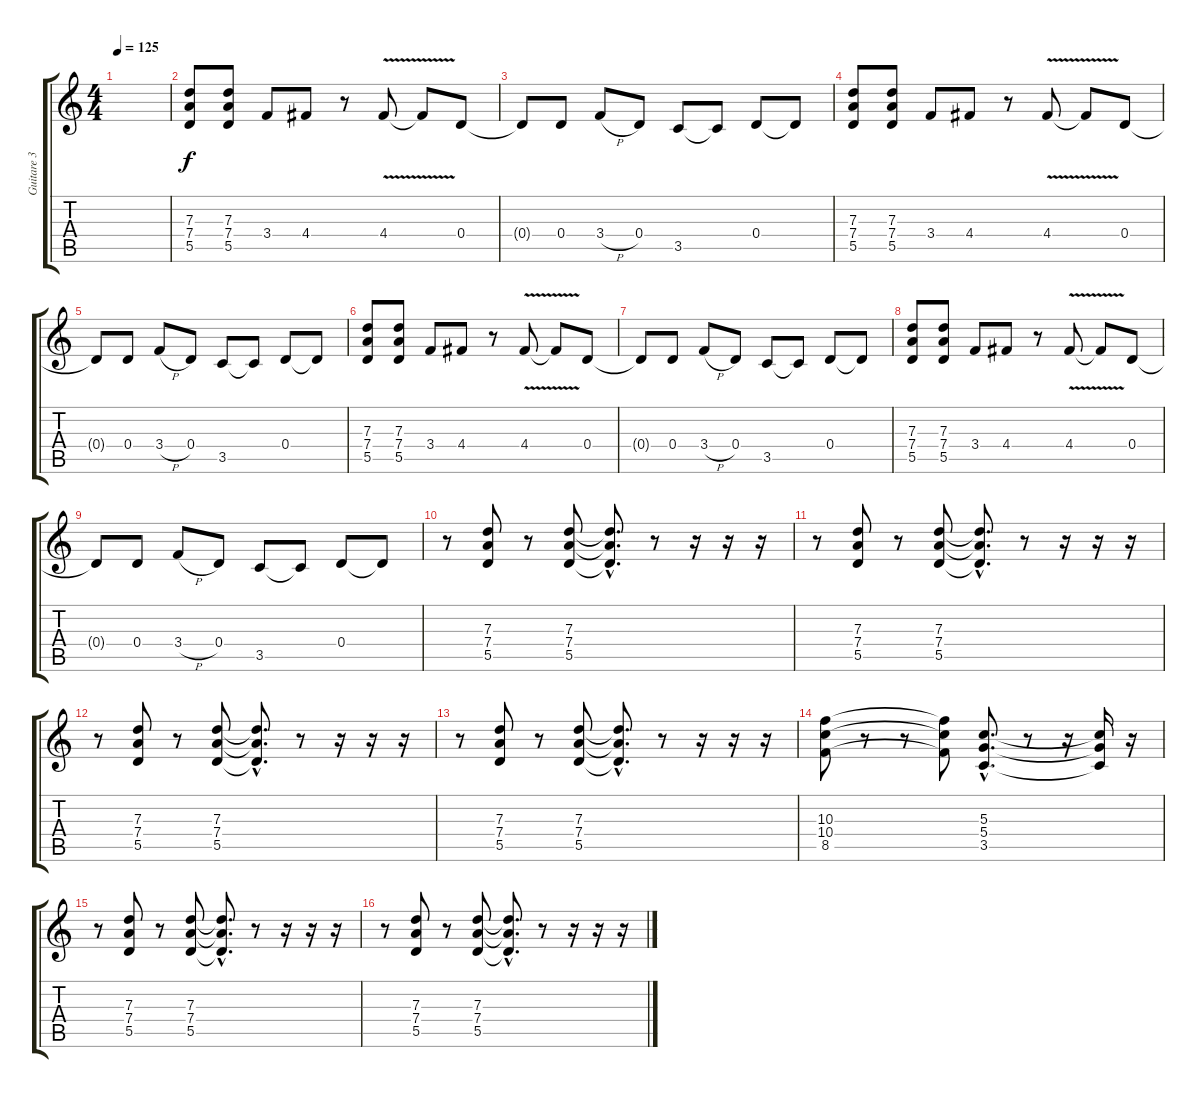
\track ("Guitare 3" "Guitare 3") {instrument distortionguitar}
\staff {score tabs}
\tuning (E4 B3 G3 D3 A2 E2) {hide}
\ts (4 4)
\tempo 125
\clef g2
\ks c
|
(7.3 7.4 5.5).8 (7.3 7.4 5.5).8 3.4.8 4.4.8 r.8 4.4{v}.8 4.4{t}.8 0.4.8 |
0.4{t}.8 0.4.8 3.4{h}.8 0.4.8 3.5.8 3.5{t}.8 0.4.8 0.4{t}.8 |
(7.3 7.4 5.5).8 (7.3 7.4 5.5).8 3.4.8 4.4.8 r.8 4.4{v}.8 4.4{t}.8 0.4.8 |
0.4{t}.8 0.4.8 3.4{h}.8 0.4.8 3.5.8 3.5{t}.8 0.4.8 0.4{t}.8 |
(7.3 7.4 5.5).8 (7.3 7.4 5.5).8 3.4.8 4.4.8 r.8 4.4{v}.8 4.4{t}.8 0.4.8 |
0.4{t}.8 0.4.8 3.4{h}.8 0.4.8 3.5.8 3.5{t}.8 0.4.8 0.4{t}.8 |
(7.3 7.4 5.5).8 (7.3 7.4 5.5).8 3.4.8 4.4.8 r.8 4.4{v}.8 4.4{t}.8 0.4.8 |
0.4{t}.8 0.4.8 3.4{h}.8 0.4.8 3.5.8 3.5{t}.8 0.4.8 0.4{t}.8 |
r.8 (7.3 7.4 5.5).8 r.8 (7.3 7.4 5.5).8 (7.3{hac t} 7.4{hac t} 5.5{hac t}).8{d} r.8 r.16 r.16 r.16 |
r.8 (7.3 7.4 5.5).8 r.8 (7.3 7.4 5.5).8 (7.3{hac t} 7.4{hac t} 5.5{hac t}).8{d} r.8 r.16 r.16 r.16 |
r.8 (7.3 7.4 5.5).8 r.8 (7.3 7.4 5.5).8 (7.3{hac t} 7.4{hac t} 5.5{hac t}).8{d} r.8 r.16 r.16 r.16 |
r.8 (7.3 7.4 5.5).8 r.8 (7.3 7.4 5.5).8 (7.3{hac t} 7.4{hac t} 5.5{hac t}).8{d} r.8 r.16 r.16 r.16 |
(10.3 10.4 8.5).8 r.8 r.8 (10.3{t} 10.4{t} 8.5{t}).8 (5.3{hac} 5.4{hac} 3.5{hac}).8{d} r.8 r.16 (5.3{t} 5.4{t} 3.5{t}).16 r.16 |
r.8 (7.3 7.4 5.5).8 r.8 (7.3 7.4 5.5).8 (7.3{hac t} 7.4{hac t} 5.5{hac t}).8{d} r.8 r.16 r.16 r.16 |
r.8 (7.3 7.4 5.5).8 r.8 (7.3 7.4 5.5).8 (7.3{hac t} 7.4{hac t} 5.5{hac t}).8{d} r.8 r.16 r.16 r.16
